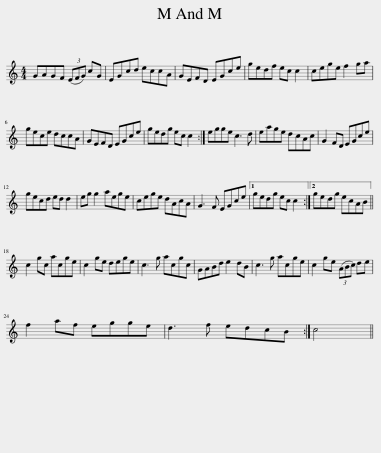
X:1
L:1/8
M:4/4
I:linebreak $
K:C
V:1 treble
V:1
 GAGF (3(EFG) cG | EGcd eccA | GEFD EGce | gedf ec c2 | cege f2 ga |$ %5
 gece dccA | GEFD EGce | gedg ec c2 :| egge c3 d | eage dcAc | %10
 G2 FD EGce |$ gecd ed d2 | eg g2 aege | cege dAcA | G3 F EGce |1 %15
 gedg ec c2 :|2 gedg ecAB ||$ c2 gc acge | c2 ge dege | c3 g acgc | %20
 GABd e2 dB | c3 g acge | c2 ge (3(ABc) de |$ f2 af egge | d3 f edcB :| %25
 c4 || %26
